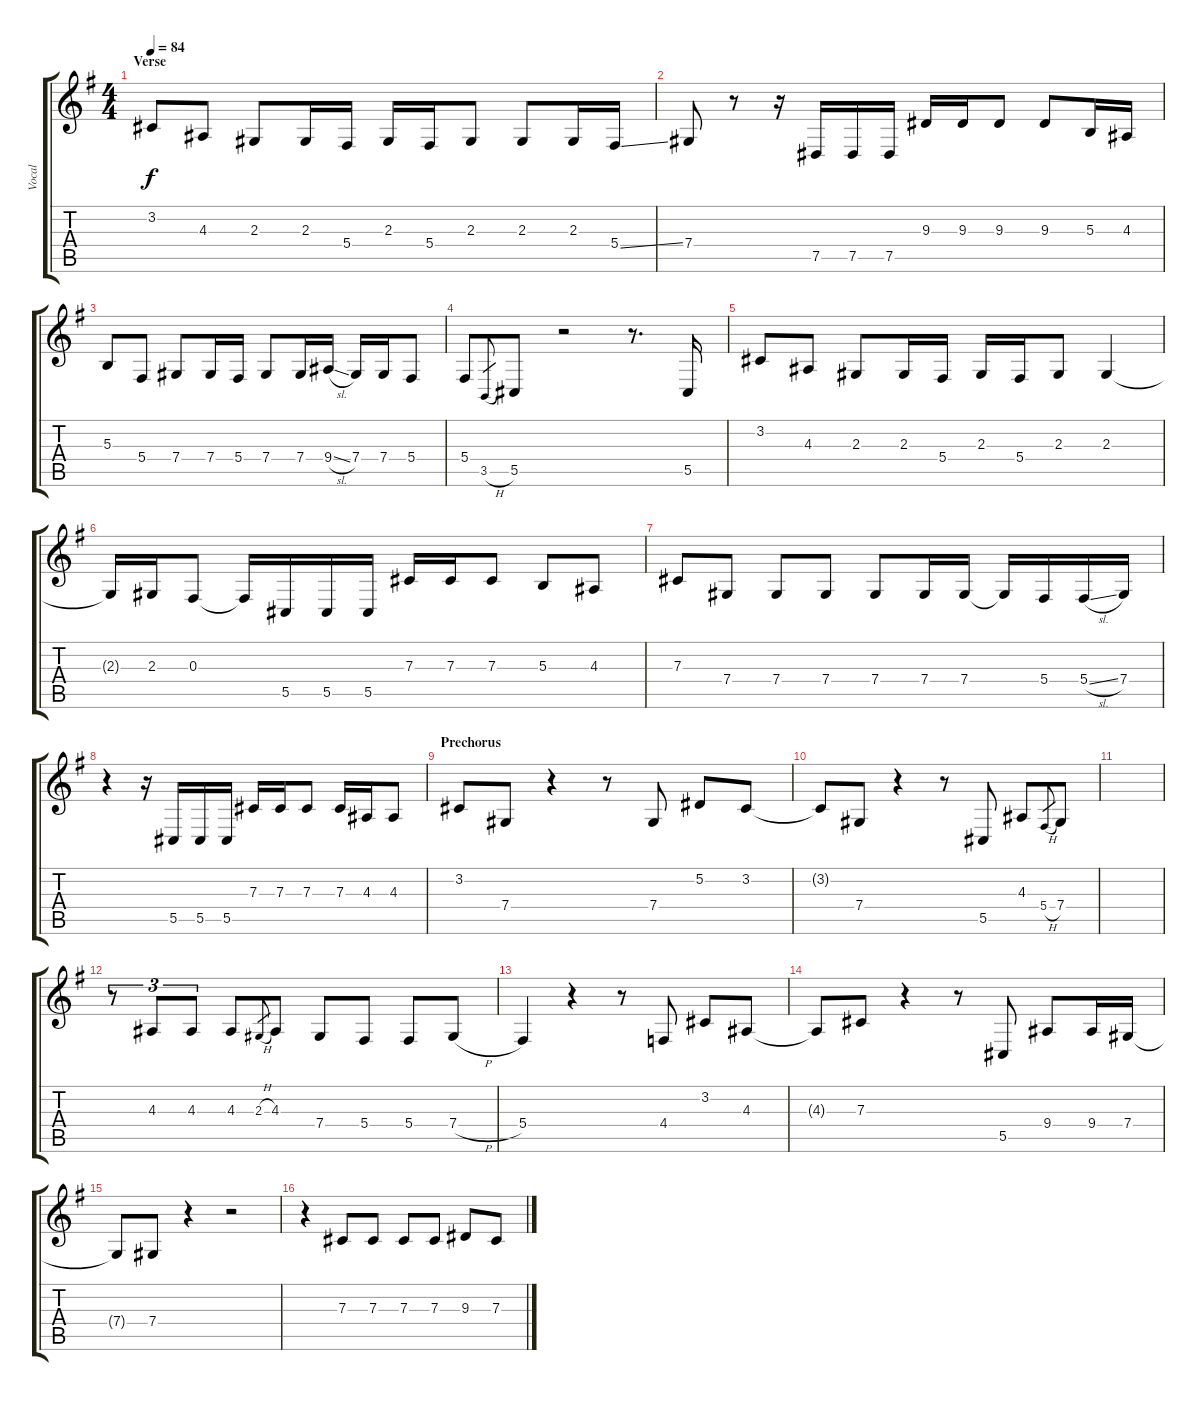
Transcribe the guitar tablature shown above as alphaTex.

\track ("Vocal" "Vocal") {instrument violin}
\staff {score tabs}
\tuning (Eb4 Bb3 Gb3 Db3 Ab2 Eb2) {hide}
\ts (4 4)
\section ("" "Verse")
\tempo 84
\clef g2
\ks g
3.2.8{dy f} 4.3.8 2.3.8 2.3.16 5.4.16 2.3.16 5.4.16 2.3.8 2.3.8 2.3.16 5.4{ss}.16 |
7.4.8 r.8 r.16 7.5.16 7.5.16 7.5.16 9.3.16 9.3.16 9.3.8 9.3.8 5.3.16 4.3.16 |
5.3.8 5.4.8 7.4.8 7.4.16 5.4.16 7.4.8 7.4.16 9.4{sl}.16 7.4.16 7.4.16 5.4.8 |
5.4.8 3.5{h}.8{gr} 5.5.8 r.2 r.8{d} 5.5.16 |
3.2.8 4.3.8 2.3.8 2.3.16 5.4.16 2.3.16 5.4.16 2.3.8 2.3.4 |
2.3{t}.16 2.3.16 0.3.8 0.3{t}.16 5.5.16 5.5.16 5.5.16 7.3.16 7.3.16 7.3.8 5.3.8 4.3.8 |
7.3.8 7.4.8 7.4.8 7.4.8 7.4.8 7.4.16 7.4.16 7.4{t}.16 5.4.16 5.4{sl}.16 7.4.16 |
r.4 r.16 5.5.16 5.5.16 5.5.16 7.3.16 7.3.16 7.3.8 7.3.16 4.3.16 4.3.8 |
\section ("" "Prechorus")
3.2.8 7.4.8 r.4 r.8 7.4.8 5.2.8 3.2.8 |
3.2{t}.8 7.4.8 r.4 r.8 5.5.8 4.3.8 5.4{h}.8{gr} 7.4.8 |
|
r.8{tu (3 2)} 4.3.8{tu (3 2)} 4.3.8{tu (3 2)} 4.3.8 2.3{h}.8{gr} 4.3.8 7.4.8 5.4.8 5.4.8 7.4{h}.8 |
5.4.4 r.4 r.8 4.4.8 3.2.8 4.3.8 |
4.3{t}.8 7.3.8 r.4 r.8 5.5.8 9.4.8 9.4.16 7.4.16 |
7.4{t}.8 7.4.8 r.4 r.2 |
r.4 7.3.8 7.3.8 7.3.8 7.3.8 9.3.8 7.3.8
